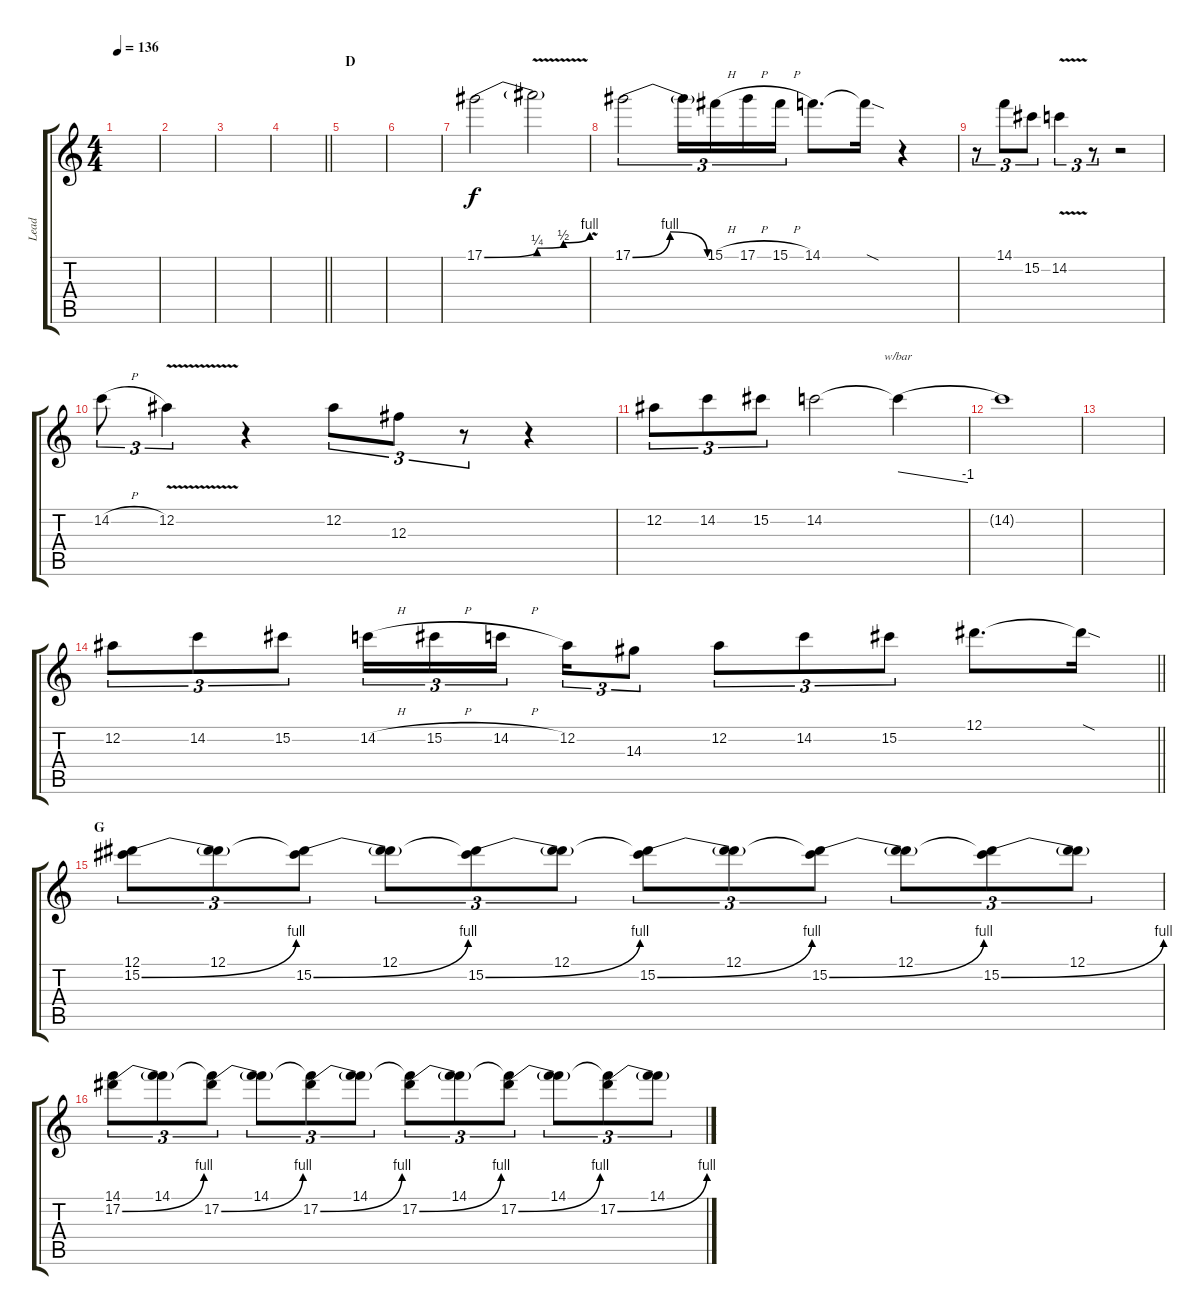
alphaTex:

\track ("Lead" "Lead") {instrument overdrivenguitar}
\staff {score tabs}
\tuning (Eb4 Bb3 Gb3 Db3 Ab2 Eb2) {hide}
\ts (4 4)
\tempo 136
\clef g2
\ks c
|
|
|
\barLineRight lightlight
|
\section ("" "D")
|
|
17.1{be (custom 0 0 30 1 45 2 60 4)}.2 17.1{v t}.2 |
17.1{be (bendrelease 0 0 20 4 20 4 60 0)}.2{tu (3 2)} 17.1{t}.16{tu (3 2)} 15.1{h}.16{tu (3 2)} 17.1{h}.16{tu (3 2)} 15.1{h}.16{tu (3 2)} 14.1.8{d} 14.1{sod t}.16 r.4 |
r.8{tu (3 2)} 14.1.8{tu (3 2)} 15.2.8{tu (3 2)} 14.2{v}.4{tu (3 2)} r.8{tu (3 2)} r.2 |
14.2{h}.8{tu (3 2)} 12.2{v}.4{tu (3 2)} r.4 12.2.8{tu (3 2)} 12.3.8{tu (3 2)} r.8{tu (3 2)} r.4 |
12.2.8{tu (3 2)} 14.2.8{tu (3 2)} 15.2.8{tu (3 2)} 14.2.2 14.2{t}.4{tbe (dive default 0 0 60 -4)} |
14.2{t}.1 |
|
\barLineRight lightlight
12.2.8{tu (3 2)} 14.2.8{tu (3 2)} 15.2.8{tu (3 2)} 14.2{h}.16{tu (3 2)} 15.2{h}.16{tu (3 2)} 14.2{h}.16{tu (3 2) beam splitsecondary} 12.2.16{tu (3 2)} 14.3.8{tu (3 2)} 12.2.8{tu (3 2)} 14.2.8{tu (3 2)} 15.2.8{tu (3 2)} 12.1.8{d} 12.1{sod t}.16 |
\section ("" "G")
(12.1 15.2{be (bend 0 0 60 4)}).8{tu (3 2)} (12.1 15.2{t}).8{tu (3 2)} (12.1{t} 15.2{be (bend 0 0 60 4)}).8{tu (3 2)} (12.1 15.2{t}).8{tu (3 2)} (12.1{t} 15.2{be (bend 0 0 60 4)}).8{tu (3 2)} (12.1 15.2{t}).8{tu (3 2)} (12.1{t} 15.2{be (bend 0 0 60 4)}).8{tu (3 2)} (12.1 15.2{t}).8{tu (3 2)} (12.1{t} 15.2{be (bend 0 0 60 4)}).8{tu (3 2)} (12.1 15.2{t}).8{tu (3 2)} (12.1{t} 15.2{be (bend 0 0 60 4)}).8{tu (3 2)} (12.1 15.2{t}).8{tu (3 2)} |
(14.1 17.2{be (bend 0 0 60 4)}).8{tu (3 2)} (14.1 17.2{t}).8{tu (3 2)} (14.1{t} 17.2{be (bend 0 0 60 4)}).8{tu (3 2)} (14.1 17.2{t}).8{tu (3 2)} (14.1{t} 17.2{be (bend 0 0 60 4)}).8{tu (3 2)} (14.1 17.2{t}).8{tu (3 2)} (14.1{t} 17.2{be (bend 0 0 60 4)}).8{tu (3 2)} (14.1 17.2{t}).8{tu (3 2)} (14.1{t} 17.2{be (bend 0 0 60 4)}).8{tu (3 2)} (14.1 17.2{t}).8{tu (3 2)} (14.1{t} 17.2{be (bend 0 0 60 4)}).8{tu (3 2)} (14.1 17.2{t}).8{tu (3 2)}
